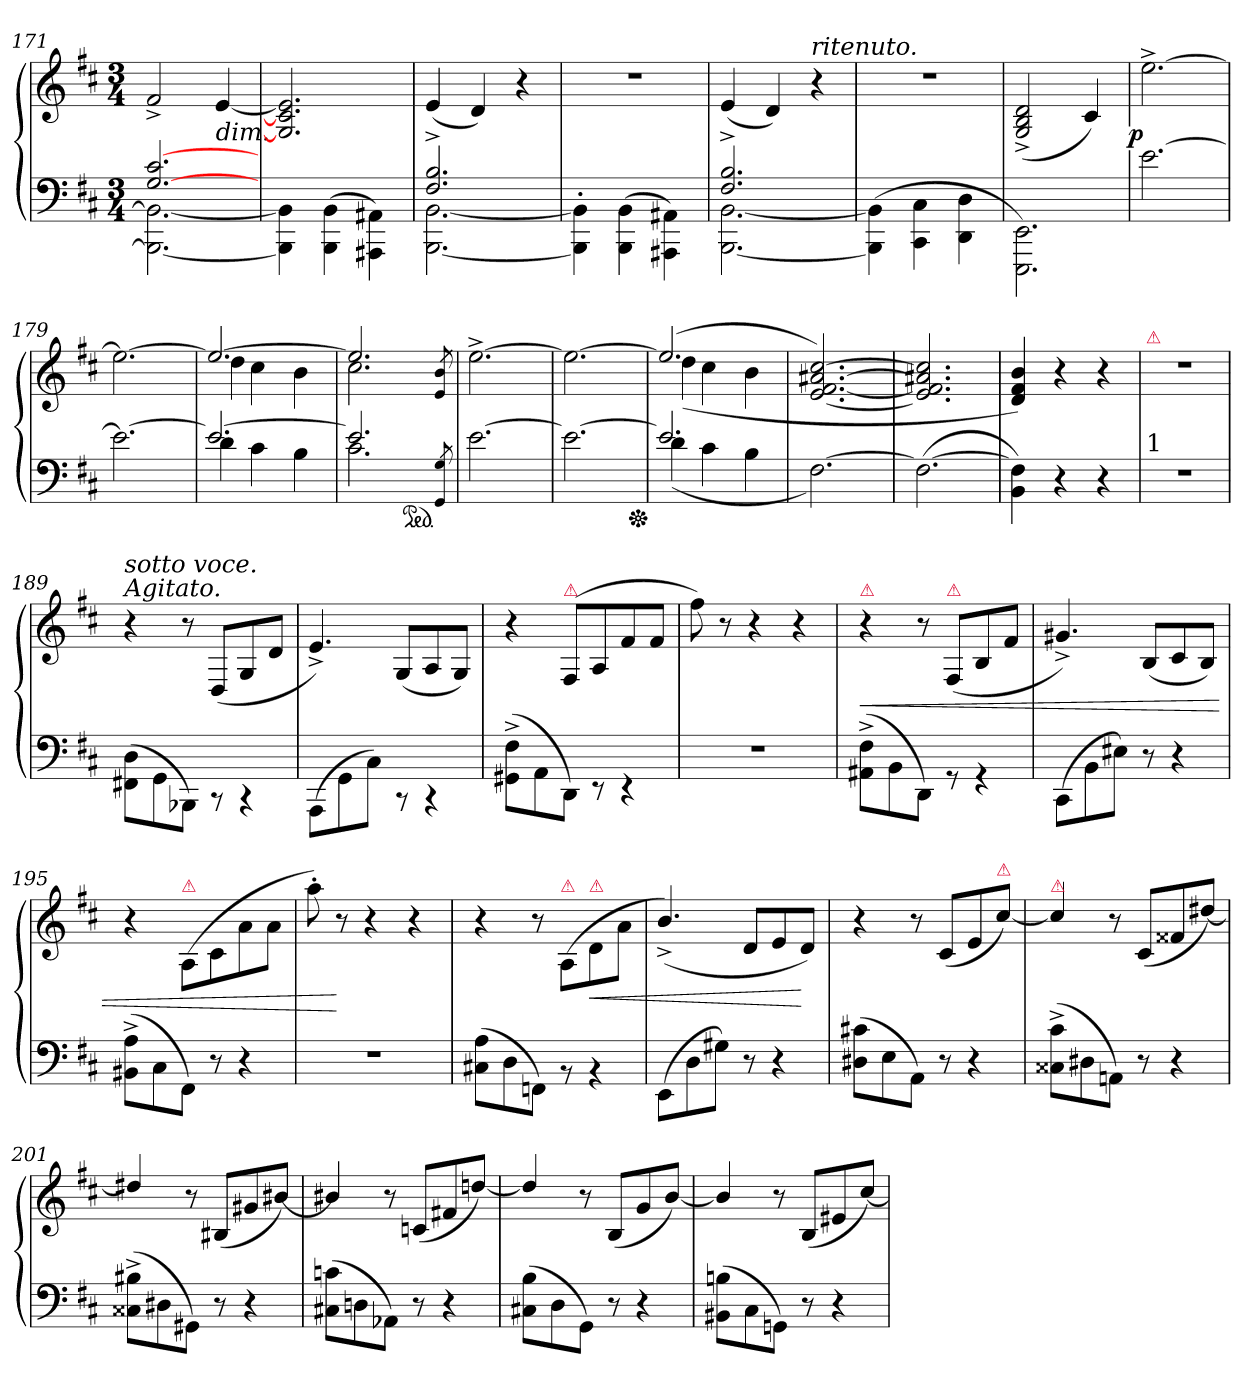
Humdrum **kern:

**kern	**kern	**dynam
*part1	*part1	*part1
*staff2	*staff1	*staff1/2
*clefF4	*clefG2	*
*k[f#c#]	*k[f#c#]	*
*M3/4	*M3/4	*
=171	=171	=171
*^	*	*
[2.G [2.c#	2.BBB_ 2.BB_	2f#^>	.
!	!	!LO:TX:c:i:t=dim.	!
.	.	[4e	.
*v	*v	*	*
=172	=172	=172
4BBB]\ 4BB]\	2.G]/ 2.c#]/ 2.e]/	.
(4BBB\ 4BB\	.	.
4AAA#X\ 4AA#X\)	.	.
=173	=173	=173
*^	*	*
2.F#^ 2.B^	[2.BBB [2.BB	(4e	.
.	.	4d)	.
.	.	4r	.
*v	*v	*	*
=174	=174	=174
4BBB]'\ 4BB]'\	2.rdd	.
(>4BBB\ 4BB\	.	.
4AAA#X\ 4AA#X\)	.	.
=175	=175	=175
*^	*	*
2.F#^ 2.B^	[2.BBB [2.BB	(4e	.
.	.	4d)	.
!	!	!LO:TX:a:i:t=ritenuto.	!
.	.	4r	.
*v	*v	*	*
=176	=176	=176
(4BBB]\ 4BB]\	2.rdd	.
4CC#\ 4C#\	.	.
4DD\ 4D\	.	.
=177	=177	=177
2.EEE\ 2.EE\)	(>2G^>/ 2B^>/ 2d^>/	.
.	4c#)	.
=178	=178	=178
!	!	!LO:DY:rj
[2.e	[2.ee^<	p
=179	=179	=179
2.e_	2.ee_	.
=180	=180	=180
!LO:N:vis=2	!LO:N:vis=2	!
*^	*^	*
2.e_	4d	2.ee_	4dd	.
.	4c#	.	4cc#	.
.	4B	.	4b	.
=181	=181	=181	=181	=181
*	*	*	*^	*
2.e]	2.c#	2.ee]	2.cc#	4.ryy	.
*ped	*	*	*	*	*
.	.	.	.	4.ryy	.
*v	*v	*	*	*	*
8qGG/ 8qG/	8qe/ 8qb/	.	.	.
*	*v	*v	*v	*
=182	=182	=182
[2.e	[2.ee^<	.
=183	=183	=183
2.e_	2.ee_	.
*Xped	*	*
=184	=184	=184
!LO:N:vis=2	!LO:N:vis=2	!
*^	*^	*
2.e]	(>4d	(2.ee]	(>4dd	.
.	4c#	.	4cc#	.
.	4B	.	4b	.
*v	*v	*	*	*
*	*v	*v	*
=185	=185	=185
[2.F#)	[2.e [2.f# [2.a#X [2.cc#)	.
=186	=186	=186
(<2.F#_	2.e] 2.f#] 2.a#X] 2.cc#]	.
=187	=187	=187
4BB 4F#])	4d 4f# 4b)	.
4r	4r	.
4r	4r	.
=188	=188	=188
!	!LO:TX:a:color=crimson:t=⚠	!
!LO:TX:a:t=1	!	!
2.rF	2.rdd	.
=189	=189	=189
!	!LO:TX:a:i:t=Agitato.	!
!	!LO:TX:a:i:t=sotto voce.	!
(8FF#X\ 8D\L	4r	.
8GG\	.	.
8BBB-X\J)	8r	.
8rCC	(8D/L	.
4rCC	8G/	.
.	8d/J	.
=190	=190	=190
(8AAA\L	4.e^>)	.
8GG\	.	.
8C#\J)	.	.
8rCC	(8G/L	.
4rCC	8A/	.
.	8G/J)	.
=191	=191	=191
(8GG#X^<\ 8F#^<\L	4r	.
8AA\	.	.
!	!LO:TX:a:color=crimson:t=⚠	!
8DD\J)	(>8F#/L	.
8rEE	8A/	.
4rEE	8f#\	.
.	8f#\J	.
=192	=192	=192
2.rF	8ff#)	.
.	8r	.
.	4r	.
.	4r	.
=193	=193	=193
!	!LO:TX:a:color=crimson:t=⚠	!
(>8AA#X^<\ 8F#^<\L	4r	<
8BB\	.	.
8DD\J)	8r	.
!	!LO:TX:a:color=crimson:t=⚠	!
8rGG	(<8F#/L	.
4rGG	8B/	.
.	8f#\J	.
=194	=194	=194
(>8CC#\L	4.g#X^>)	.
8BB\	.	.
8E#X\J)	.	.
8r	(8B/L	.
4r	8c#/	.
.	8B/J)	.
=195	=195	=195
(8BB#X^<\ 8A^<\L	4r	.
8C#\	.	.
!	!LO:TX:a:color=crimson:t=⚠	!
8FF#\J)	(>8A/L	.
8r	8c#\	.
4r	8a\	.
.	8a\J	.
=196	=196	=196
2.rF	8aa'>)	.
.	8r	[
.	4r	.
.	4r	.
=197	=197	=197
(8C#X\ 8A\L	4r	.
8D\	.	.
8FFn\J)	8r	.
!	!LO:TX:a:color=crimson:t=⚠	!
8rBB	(<8A/L	.
!	!LO:TX:a:color=crimson:t=⚠	!
4rBB	8d\	<
.	8a\J	.
=198	=198	=198
(8EE\L	(4.b^>/)	.
8D\	.	.
8G#X\J)	.	.
8r	8dL	.
4r	8e	.
.	8dJ)	[
=199	=199	=199
(>8D#X 8c#XL	4r	.
8E	.	.
8AAJ)	8r	.
8r	(8c#L	.
4r	8e	.
!	!LO:TX:a:color=crimson:t=⚠	!
.	[8cc#J)	.
=200	=200	=200
!	!LO:TX:a:color=crimson:t=⚠	!
(8C##X^<\ 8c#^<\L	4cc#/]	.
8D#X\	.	.
8AAn\J)	8r	.
8r	(8c#L	.
4r	8f##X	.
.	[8dd#XJ)	.
=201	=201	=201
(8C##X^<\ 8B#X^<\L	4dd#X/]	.
8D#X\	.	.
8GG#X\J)	8r	.
8r	(<8B#XL	.
4r	8g#X	.
.	[8b#XJ)	.
=202	=202	=202
(>8C#X\ 8cn\L	4b#X/]	.
8Dn\	.	.
8AA-X\J)	8r	.
8r	(8cnL	.
4r	8f#X	.
.	[8ddnJ)	.
=203	=203	=203
(8C#X\ 8B\L	4dd/]	.
8D\	.	.
8GG\J)	8r	.
8r	(<8BL	.
4r	8g	.
.	[8bJ)	.
=204	=204	=204
(8BB#X\ 8Bn\L	4b/]	.
8C#\	.	.
8GGn\J)	8r	.
8r	(8BL	.
4r	8e#X	.
.	[8cc#J)	.
=	=	=
*-	*-	*-
